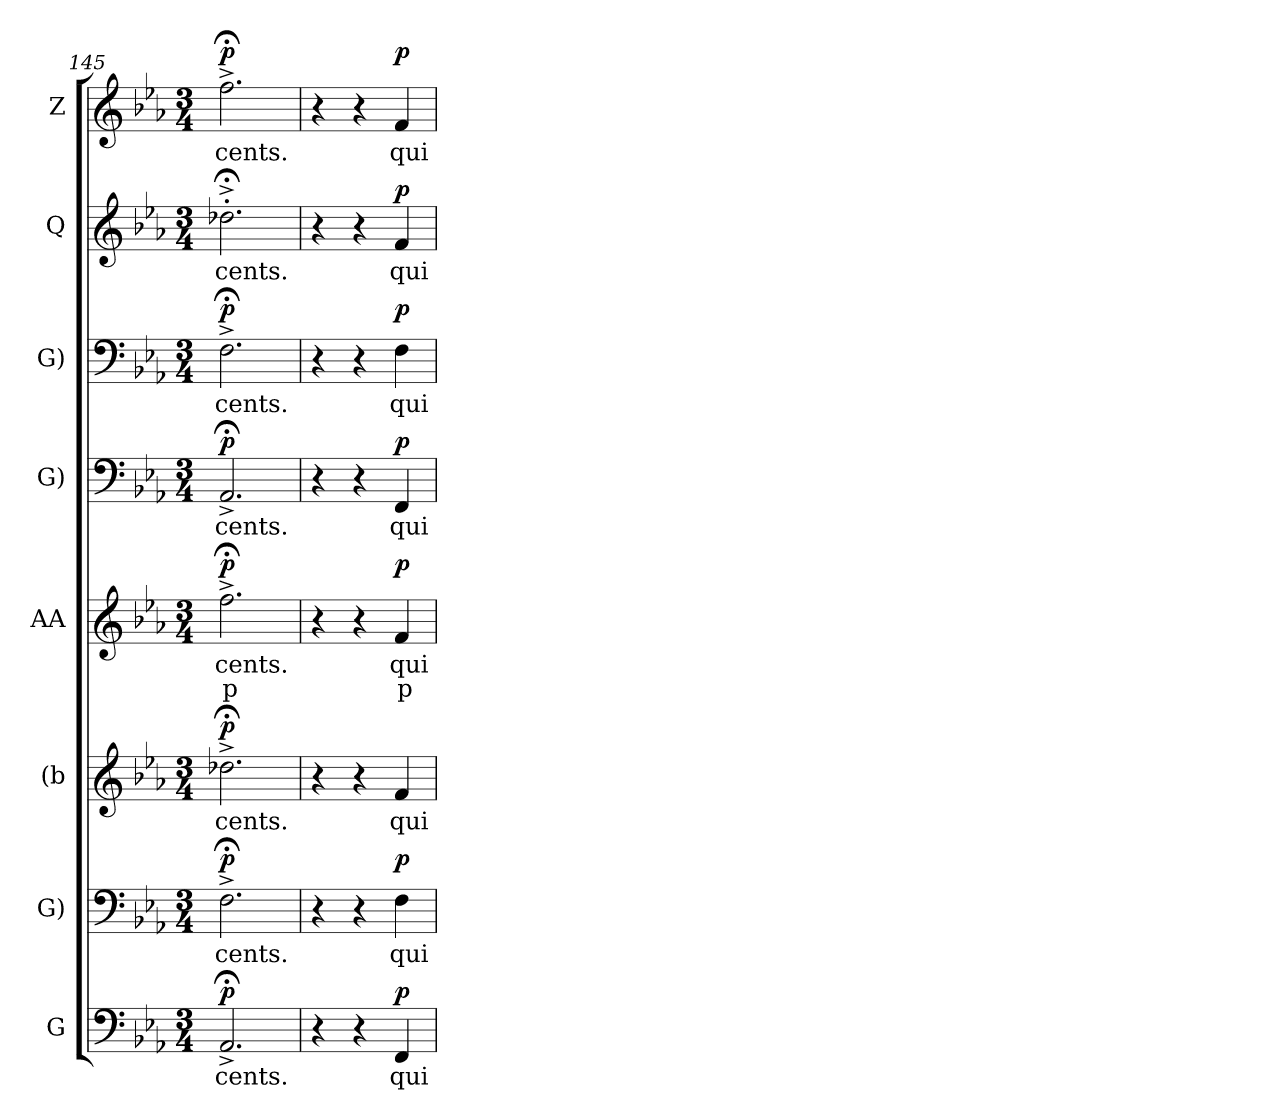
**kern	**text	**dynam	**kern	**text	**dynam	**kern	**text	**dynam	**kern	**text	**text	**dynam	**kern	**text	**dynam	**kern	**text	**dynam	**kern	**text	**dynam	**kern	**text	**dynam
*part8	*part8	*part8	*part7	*part7	*part7	*part6	*part6	*part6	*part5	*part5	*part5	*part5	*part4	*part4	*part4	*part3	*part3	*part3	*part2	*part2	*part2	*part1	*part1	*part1
*staff8	*staff8	*staff8	*staff7	*staff7	*staff7	*staff6	*staff6	*staff6	*staff5	*staff5	*staff5	*staff5	*staff4	*staff4	*staff4	*staff3	*staff3	*staff3	*staff2	*staff2	*staff2	*staff1	*staff1	*staff1
*I"G	*	*	*I"G)	*	*	*I"(b	*	*	*I"AA	*	*	*	*I"G)	*	*	*I"G)	*	*	*I"Q	*	*	*I"Z	*	*
*clefF4	*	*	*clefF4	*	*	*clefG2	*	*	*clefG2	*	*	*	*clefF4	*	*	*clefF4	*	*	*clefG2	*	*	*clefG2	*	*
*k[b-e-a-]	*	*	*k[b-e-a-]	*	*	*k[b-e-a-]	*	*	*k[b-e-a-]	*	*	*	*k[b-e-a-]	*	*	*k[b-e-a-]	*	*	*k[b-e-a-]	*	*	*k[b-e-a-]	*	*
*M3/4	*	*	*M3/4	*	*	*M3/4	*	*	*M3/4	*	*	*	*M3/4	*	*	*M3/4	*	*	*M3/4	*	*	*M3/4	*	*
=145	=145	=145	=145	=145	=145	=145	=145	=145	=145	=145	=145	=145	=145	=145	=145	=145	=145	=145	=145	=145	=145	=145	=145	=145
!	!	!LO:DY:a	!	!	!LO:DY:a	!	!	!LO:DY:a	!	!	!	!LO:DY:a	!	!	!LO:DY:a	!	!	!LO:DY:a	!	!	!	!	!	!LO:DY:a
2.AA-;^>i/	cents.	p	2.F;^<i\	cents.	p	2.dd-X;^>i\	cents.	p	2.ff;^>i\	cents.	p	p	2.AA-;^>i/	cents.	p	2.F;^<i\	cents.	p	2.dd-X;'>^>i\	cents.	.	2.ff;^>^>i\	cents.	p
=146	=146	=146	=146	=146	=146	=146	=146	=146	=146	=146	=146	=146	=146	=146	=146	=146	=146	=146	=146	=146	=146	=146	=146	=146
4r	.	.	4r	.	.	4r	.	.	4r	.	.	.	4r	.	.	4r	.	.	4r	.	.	4r	.	.
4r	.	.	4r	.	.	4r	.	.	4r	.	.	.	4r	.	.	4r	.	.	4r	.	.	4r	.	.
!	!	!LO:DY:a	!	!	!LO:DY:a	!	!	!	!	!	!	!LO:DY:a	!	!	!LO:DY:a	!	!	!LO:DY:a	!	!	!LO:DY:a	!	!	!LO:DY:a
4FFi/	qui	p	4Fi\	qui	p	4fi/	qui	.	4fi/	qui	p	p	4FFi/	qui	p	4Fi\	qui	p	4fi/	qui	p	4fi/	qui	p
=	=	=	=	=	=	=	=	=	=	=	=	=	=	=	=	=	=	=	=	=	=	=	=	=
*-	*-	*-	*-	*-	*-	*-	*-	*-	*-	*-	*-	*-	*-	*-	*-	*-	*-	*-	*-	*-	*-	*-	*-	*-
